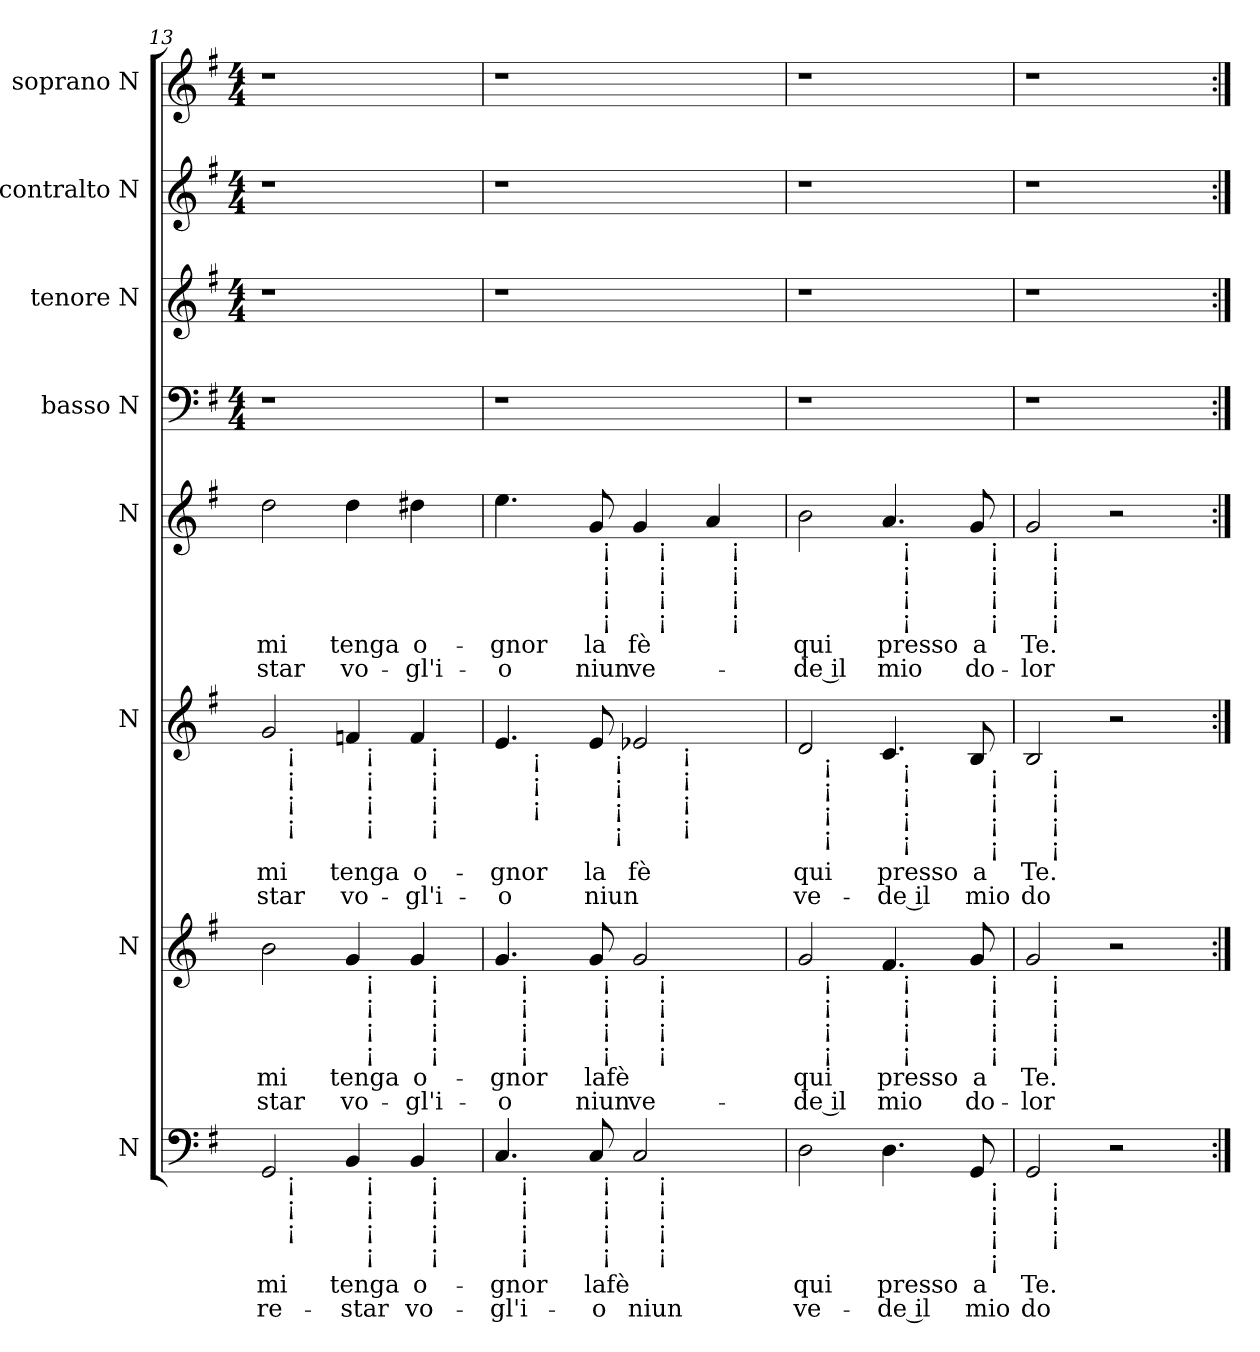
**kern	**text	**text	**kern	**text	**text	**kern	**text	**text	**kern	**text	**text	**kern	**kern	**kern	**kern
*part8	*part8	*part8	*part7	*part7	*part7	*part6	*part6	*part6	*part5	*part5	*part5	*part4	*part3	*part2	*part1
*staff8	*staff8	*staff8	*staff7	*staff7	*staff7	*staff6	*staff6	*staff6	*staff5	*staff5	*staff5	*staff4	*staff3	*staff2	*staff1
*I"N	*	*	*I"N	*	*	*I"N	*	*	*I"N	*	*	*I"basso N	*I"tenore N	*I"contralto N	*I"soprano N
*clefF4	*	*	*clefG2	*	*	*clefG2	*	*	*clefG2	*	*	*clefF4	*clefG2	*clefG2	*clefG2
*k[f#]	*	*	*k[f#]	*	*	*k[f#]	*	*	*k[f#]	*	*	*k[f#]	*k[f#]	*k[f#]	*k[f#]
*G:	*	*	*G:	*	*	*G:	*	*	*G:	*	*	*G:	*G:	*G:	*G:
*	*	*	*	*	*	*	*	*	*	*	*	*M4/4	*M4/4	*M4/4	*M4/4
=13	=13	=13	=13	=13	=13	=13	=13	=13	=13	=13	=13	=13	=13	=13	=13
!	!LO:LY:b	!LO:LY:b	!	!LO:LY:b	!LO:LY:b	!	!LO:LY:b	!LO:LY:b	!	!LO:LY:b	!LO:LY:b	!	!	!	!
*^	*	*	*^	*	*	*^	*	*	*	*	*	*	*	*	*
*	*^	*	*	*	*^	*	*	*	*^	*	*	*	*	*	*	*	*	*
*	*	*^	*	*	*	*	*	*	*	*	*	*^	*	*	*	*	*	*	*	*	*
2GG/	16.ryy	2ryy	2ryy	mi	re-	2b\	2ryy	2ryy	mi	-star	2g/	16.ryy	2ryy	2ryy	mi	-star	2dd\	mi	-star	1r	1r	1r	1r
!	!	!	!	!	!	!	!	!	!	!	!	!LO:TX:b:t=¡	!	!	!	!	!	!	!	!	!	!	!
!	!	!	!	!	!	!	!	!	!	!	!	!LO:TX:b:t=¡	!	!	!	!	!	!	!	!	!	!	!
!	!	!	!	!	!	!	!	!	!	!	!	!LO:TX:b:t=¡	!	!	!	!	!	!	!	!	!	!	!
!	!	!	!	!	!	!	!	!	!	!	!	!LO:TX:b:t=¡	!	!	!	!	!	!	!	!	!	!	!
!	!LO:TX:b:t=¡	!	!	!	!	!	!	!	!	!	!	!	!	!	!	!	!	!	!	!	!	!	!
!	!LO:TX:b:t=¡	!	!	!	!	!	!	!	!	!	!	!	!	!	!	!	!	!	!	!	!	!	!
!	!LO:TX:b:t=¡	!	!	!	!	!	!	!	!	!	!	!	!	!	!	!	!	!	!	!	!	!	!
.	2ryy	.	.	.	.	.	.	.	.	.	.	2ryy	.	.	.	.	.	.	.	.	.	.	.
!	!	!	!	!LO:LY:b	!LO:LY:b	!	!	!	!LO:LY:b	!LO:LY:b	!	!	!	!	!LO:LY:b	!LO:LY:b	!	!LO:LY:b	!LO:LY:b	!	!	!	!
4BB/	.	16ryy	4ryy	ten­ga	-star	4g/	16ryy	4ryy	ten­ga	vo-	4fn/	.	16ryy	4ryy	ten­ga	vo-	4dd\	ten­ga	vo-	.	.	.	.
!	!	!	!	!	!	!	!	!	!	!	!	!	!LO:TX:b:t=¡	!	!	!	!	!	!	!	!	!	!
!	!	!	!	!	!	!	!	!	!	!	!	!	!LO:TX:b:t=¡	!	!	!	!	!	!	!	!	!	!
!	!	!	!	!	!	!	!	!	!	!	!	!	!LO:TX:b:t=¡	!	!	!	!	!	!	!	!	!	!
!	!	!	!	!	!	!	!	!	!	!	!	!	!LO:TX:b:t=¡	!	!	!	!	!	!	!	!	!	!
!	!	!	!	!	!	!	!LO:TX:b:t=¡	!	!	!	!	!	!	!	!	!	!	!	!	!	!	!	!
!	!	!	!	!	!	!	!LO:TX:b:t=¡	!	!	!	!	!	!	!	!	!	!	!	!	!	!	!	!
!	!	!	!	!	!	!	!LO:TX:b:t=¡	!	!	!	!	!	!	!	!	!	!	!	!	!	!	!	!
!	!	!	!	!	!	!	!LO:TX:b:t=¡	!	!	!	!	!	!	!	!	!	!	!	!	!	!	!	!
!	!	!LO:TX:b:t=¡	!	!	!	!	!	!	!	!	!	!	!	!	!	!	!	!	!	!	!	!	!
!	!	!LO:TX:b:t=¡	!	!	!	!	!	!	!	!	!	!	!	!	!	!	!	!	!	!	!	!	!
!	!	!LO:TX:b:t=¡	!	!	!	!	!	!	!	!	!	!	!	!	!	!	!	!	!	!	!	!	!
!	!	!LO:TX:b:t=¡	!	!	!	!	!	!	!	!	!	!	!	!	!	!	!	!	!	!	!	!	!
.	.	4..ryy	.	.	.	.	4..ryy	.	.	.	.	.	4..ryy	.	.	.	.	.	.	.	.	.	.
.	4ryy	.	.	.	.	.	.	.	.	.	.	4ryy	.	.	.	.	.	.	.	.	.	.	.
!	!	!	!	!LO:LY:b	!LO:LY:b	!	!	!	!LO:LY:b	!LO:LY:b	!	!	!	!	!LO:LY:b	!LO:LY:b	!	!LO:LY:b	!LO:LY:b	!	!	!	!
4BB/	.	.	16ryy	o-	vo-	4g/	.	16ryy	o-	-gl'i-	4f/	.	.	16ryy	o-	-gl'i-	4dd#X\	o-	-gl'i-	.	.	.	.
!	!	!	!	!	!	!	!	!	!	!	!	!	!	!LO:TX:b:t=¡	!	!	!	!	!	!	!	!	!
!	!	!	!	!	!	!	!	!	!	!	!	!	!	!LO:TX:b:t=¡	!	!	!	!	!	!	!	!	!
!	!	!	!	!	!	!	!	!	!	!	!	!	!	!LO:TX:b:t=¡	!	!	!	!	!	!	!	!	!
!	!	!	!	!	!	!	!	!	!	!	!	!	!	!LO:TX:b:t=¡	!	!	!	!	!	!	!	!	!
!	!	!	!	!	!	!	!	!LO:TX:b:t=¡	!	!	!	!	!	!	!	!	!	!	!	!	!	!	!
!	!	!	!	!	!	!	!	!LO:TX:b:t=¡	!	!	!	!	!	!	!	!	!	!	!	!	!	!	!
!	!	!	!	!	!	!	!	!LO:TX:b:t=¡	!	!	!	!	!	!	!	!	!	!	!	!	!	!	!
!	!	!	!	!	!	!	!	!LO:TX:b:t=¡	!	!	!	!	!	!	!	!	!	!	!	!	!	!	!
!	!	!	!LO:TX:b:t=¡	!	!	!	!	!	!	!	!	!	!	!	!	!	!	!	!	!	!	!	!
!	!	!	!LO:TX:b:t=¡	!	!	!	!	!	!	!	!	!	!	!	!	!	!	!	!	!	!	!	!
!	!	!	!LO:TX:b:t=¡	!	!	!	!	!	!	!	!	!	!	!	!	!	!	!	!	!	!	!	!
!	!	!	!LO:TX:b:t=¡	!	!	!	!	!	!	!	!	!	!	!	!	!	!	!	!	!	!	!	!
.	.	.	8.ryy	.	.	.	.	8.ryy	.	.	.	.	.	8.ryy	.	.	.	.	.	.	.	.	.
.	8ryy	.	.	.	.	.	.	.	.	.	.	8ryy	.	.	.	.	.	.	.	.	.	.	.
.	32ryy	.	.	.	.	.	.	.	.	.	.	32ryy	.	.	.	.	.	.	.	.	.	.	.
=14	=14	=14	=14	=14	=14	=14	=14	=14	=14	=14	=14	=14	=14	=14	=14	=14	=14	=14	=14	=14	=14	=14	=14
!	!	!	!	!LO:LY:b	!LO:LY:b	!	!	!	!LO:LY:b	!LO:LY:b	!	!	!	!	!LO:LY:b	!LO:LY:b	!	!LO:LY:b	!LO:LY:b	!	!	!	!
*	*	*	*	*	*	*	*	*	*	*	*	*	*	*	*	*	*^	*	*	*	*	*	*
*	*	*v	*v	*	*	*	*	*	*	*	*	*	*	*	*	*	*	*^	*	*	*	*	*	*
4.C/	16.ryy	4ryy	-gnor	-gl'i-	4.g/	16.ryy	4ryy	-gnor	-o	4.e/	8ryy	4..ryy	2ryy	-gnor	-o	4.ee\	4ryy	2ryy	-gnor	-o	1r	1r	1r	1r
!	!	!	!	!	!	!LO:TX:b:t=¡	!	!	!	!	!	!	!	!	!	!	!	!	!	!	!	!	!	!
!	!	!	!	!	!	!LO:TX:b:t=¡	!	!	!	!	!	!	!	!	!	!	!	!	!	!	!	!	!	!
!	!	!	!	!	!	!LO:TX:b:t=¡	!	!	!	!	!	!	!	!	!	!	!	!	!	!	!	!	!	!
!	!	!	!	!	!	!LO:TX:b:t=¡	!	!	!	!	!	!	!	!	!	!	!	!	!	!	!	!	!	!
!	!LO:TX:b:t=¡	!	!	!	!	!	!	!	!	!	!	!	!	!	!	!	!	!	!	!	!	!	!	!
!	!LO:TX:b:t=¡	!	!	!	!	!	!	!	!	!	!	!	!	!	!	!	!	!	!	!	!	!	!	!
!	!LO:TX:b:t=¡	!	!	!	!	!	!	!	!	!	!	!	!	!	!	!	!	!	!	!	!	!	!	!
!	!LO:TX:b:t=¡	!	!	!	!	!	!	!	!	!	!	!	!	!	!	!	!	!	!	!	!	!	!	!
.	2ryy	.	.	.	.	2ryy	.	.	.	.	.	.	.	.	.	.	.	.	.	.	.	.	.	.
!	!	!	!	!	!	!	!	!	!	!	!LO:TX:b:t=¡	!	!	!	!	!	!	!	!	!	!	!	!	!
!	!	!	!	!	!	!	!	!	!	!	!LO:TX:b:t=¡	!	!	!	!	!	!	!	!	!	!	!	!	!
!	!	!	!	!	!	!	!	!	!	!	!LO:TX:b:t=¡	!	!	!	!	!	!	!	!	!	!	!	!	!
.	.	.	.	.	.	.	.	.	.	.	2..ryy	.	.	.	.	.	.	.	.	.	.	.	.	.
.	.	8ryy	.	.	.	.	8ryy	.	.	.	.	.	.	.	.	.	8ryy	.	.	.	.	.	.	.
!	!	!	!LO:LY:b	!LO:LY:b	!	!	!	!LO:LY:b	!LO:LY:b	!	!	!	!	!LO:LY:b:rj	!LO:LY:b:rj	!	!	!	!LO:LY:b	!LO:LY:b	!	!	!	!
8C/	.	32ryy	lafè	-o	8g/	.	32ryy	lafè	niun	8e/	.	.	.	la	niun	8g/	32ryy	.	la	niun	.	.	.	.
!	!	!	!	!	!	!	!	!	!	!	!	!	!	!	!	!	!LO:TX:b:t=¡	!	!	!	!	!	!	!
!	!	!	!	!	!	!	!	!	!	!	!	!	!	!	!	!	!LO:TX:b:t=¡	!	!	!	!	!	!	!
!	!	!	!	!	!	!	!	!	!	!	!	!	!	!	!	!	!LO:TX:b:t=¡	!	!	!	!	!	!	!
!	!	!	!	!	!	!	!	!	!	!	!	!	!	!	!	!	!LO:TX:b:t=¡	!	!	!	!	!	!	!
!	!	!	!	!	!	!	!LO:TX:b:t=¡	!	!	!	!	!	!	!	!	!	!	!	!	!	!	!	!	!
!	!	!	!	!	!	!	!LO:TX:b:t=¡	!	!	!	!	!	!	!	!	!	!	!	!	!	!	!	!	!
!	!	!	!	!	!	!	!LO:TX:b:t=¡	!	!	!	!	!	!	!	!	!	!	!	!	!	!	!	!	!
!	!	!	!	!	!	!	!LO:TX:b:t=¡	!	!	!	!	!	!	!	!	!	!	!	!	!	!	!	!	!
!	!	!LO:TX:b:t=¡	!	!	!	!	!	!	!	!	!	!	!	!	!	!	!	!	!	!	!	!	!	!
!	!	!LO:TX:b:t=¡	!	!	!	!	!	!	!	!	!	!	!	!	!	!	!	!	!	!	!	!	!	!
!	!	!LO:TX:b:t=¡	!	!	!	!	!	!	!	!	!	!	!	!	!	!	!	!	!	!	!	!	!	!
!	!	!LO:TX:b:t=¡	!	!	!	!	!	!	!	!	!	!	!	!	!	!	!	!	!	!	!	!	!	!
.	.	2ryy	.	.	.	.	2ryy	.	.	.	.	.	.	.	.	.	2ryy	.	.	.	.	.	.	.
!	!	!	!	!	!	!	!	!	!	!	!	!LO:TX:b:t=¡	!	!	!	!	!	!	!	!	!	!	!	!
!	!	!	!	!	!	!	!	!	!	!	!	!LO:TX:b:t=¡	!	!	!	!	!	!	!	!	!	!	!	!
!	!	!	!	!	!	!	!	!	!	!	!	!LO:TX:b:t=¡	!	!	!	!	!	!	!	!	!	!	!	!
!	!	!	!	!	!	!	!	!	!	!	!	!LO:TX:b:t=¡	!	!	!	!	!	!	!	!	!	!	!	!
.	.	.	.	.	.	.	.	.	.	.	.	2ryy	.	.	.	.	.	.	.	.	.	.	.	.
!	!	!	!	!LO:LY:b	!	!	!	!	!LO:LY:b	!	!	!	!	!LO:LY:b:rj	!	!	!	!	!LO:LY:b	!LO:LY:b	!	!	!	!
2C/	.	.	.	niun	2g/	.	.	.	ve-	2e-X/	.	.	8ryy	fè	.	4g/	.	16.ryy	fè	ve-	.	.	.	.
!	!	!	!	!	!	!	!	!	!	!	!	!	!	!	!	!	!	!LO:TX:b:t=¡	!	!	!	!	!	!
!	!	!	!	!	!	!	!	!	!	!	!	!	!	!	!	!	!	!LO:TX:b:t=¡	!	!	!	!	!	!
!	!	!	!	!	!	!	!	!	!	!	!	!	!	!	!	!	!	!LO:TX:b:t=¡	!	!	!	!	!	!
!	!	!	!	!	!	!	!	!	!	!	!	!	!	!	!	!	!	!LO:TX:b:t=¡	!	!	!	!	!	!
!	!	!	!	!	!	!LO:TX:b:t=¡	!	!	!	!	!	!	!	!	!	!	!	!	!	!	!	!	!	!
!	!	!	!	!	!	!LO:TX:b:t=¡	!	!	!	!	!	!	!	!	!	!	!	!	!	!	!	!	!	!
!	!	!	!	!	!	!LO:TX:b:t=¡	!	!	!	!	!	!	!	!	!	!	!	!	!	!	!	!	!	!
!	!	!	!	!	!	!LO:TX:b:t=¡	!	!	!	!	!	!	!	!	!	!	!	!	!	!	!	!	!	!
!	!LO:TX:b:t=¡	!	!	!	!	!	!	!	!	!	!	!	!	!	!	!	!	!	!	!	!	!	!	!
!	!LO:TX:b:t=¡	!	!	!	!	!	!	!	!	!	!	!	!	!	!	!	!	!	!	!	!	!	!	!
!	!LO:TX:b:t=¡	!	!	!	!	!	!	!	!	!	!	!	!	!	!	!	!	!	!	!	!	!	!	!
!	!LO:TX:b:t=¡	!	!	!	!	!	!	!	!	!	!	!	!	!	!	!	!	!	!	!	!	!	!	!
.	4ryy	.	.	.	.	4ryy	.	.	.	.	.	.	.	.	.	.	.	4ryy	.	.	.	.	.	.
.	.	.	.	.	.	.	.	.	.	.	.	.	32ryy	.	.	.	.	.	.	.	.	.	.	.
!	!	!	!	!	!	!	!	!	!	!	!	!	!LO:TX:b:t=¡	!	!	!	!	!	!	!	!	!	!	!
!	!	!	!	!	!	!	!	!	!	!	!	!	!LO:TX:b:t=¡	!	!	!	!	!	!	!	!	!	!	!
!	!	!	!	!	!	!	!	!	!	!	!	!	!LO:TX:b:t=¡	!	!	!	!	!	!	!	!	!	!	!
!	!	!	!	!	!	!	!	!	!	!	!	!	!LO:TX:b:t=¡	!	!	!	!	!	!	!	!	!	!	!
.	.	.	.	.	.	.	.	.	.	.	.	.	4ryy	.	.	.	.	.	.	.	.	.	.	.
.	.	.	.	.	.	.	.	.	.	.	.	.	.	.	.	4a/	.	.	.	.	.	.	.	.
!	!	!	!	!	!	!	!	!	!	!	!	!	!	!	!	!	!	!LO:TX:b:t=¡	!	!	!	!	!	!
!	!	!	!	!	!	!	!	!	!	!	!	!	!	!	!	!	!	!LO:TX:b:t=¡	!	!	!	!	!	!
!	!	!	!	!	!	!	!	!	!	!	!	!	!	!	!	!	!	!LO:TX:b:t=¡	!	!	!	!	!	!
!	!	!	!	!	!	!	!	!	!	!	!	!	!	!	!	!	!	!LO:TX:b:t=¡	!	!	!	!	!	!
.	8ryy	.	.	.	.	8ryy	.	.	.	.	.	.	.	.	.	.	.	8ryy	.	.	.	.	.	.
.	.	16.ryy	.	.	.	.	16.ryy	.	.	.	.	.	16.ryy	.	.	.	16.ryy	.	.	.	.	.	.	.
.	.	.	.	.	.	.	.	.	.	.	.	16ryy	.	.	.	.	.	.	.	.	.	.	.	.
.	32ryy	.	.	.	.	32ryy	.	.	.	.	.	.	.	.	.	.	.	32ryy	.	.	.	.	.	.
=15	=15	=15	=15	=15	=15	=15	=15	=15	=15	=15	=15	=15	=15	=15	=15	=15	=15	=15	=15	=15	=15	=15	=15	=15
!	!	!	!LO:LY:b	!LO:LY:b	!	!	!	!LO:LY:b	!LO:LY:b	!	!	!	!	!LO:LY:b	!LO:LY:b	!	!	!	!LO:LY:b	!LO:LY:b	!	!	!	!
*	*v	*v	*	*	*	*	*^	*	*	*	*	*	*	*	*	*	*	*	*	*	*	*	*	*
2D\	2...ryy	qui	ve-	2g/	16.ryy	2ryy	2...ryy	qui	-de il	2d/	16.ryy	2ryy	2...ryy	qui	ve-	2b\	2ryy	2...ryy	qui	-de il	1r	1r	1r	1r
!	!	!	!	!	!	!	!	!	!	!	!LO:TX:b:t=¡	!	!	!	!	!	!	!	!	!	!	!	!	!
!	!	!	!	!	!	!	!	!	!	!	!LO:TX:b:t=¡	!	!	!	!	!	!	!	!	!	!	!	!	!
!	!	!	!	!	!	!	!	!	!	!	!LO:TX:b:t=¡	!	!	!	!	!	!	!	!	!	!	!	!	!
!	!	!	!	!	!	!	!	!	!	!	!LO:TX:b:t=¡	!	!	!	!	!	!	!	!	!	!	!	!	!
!	!	!	!	!	!LO:TX:b:t=¡	!	!	!	!	!	!	!	!	!	!	!	!	!	!	!	!	!	!	!
!	!	!	!	!	!LO:TX:b:t=¡	!	!	!	!	!	!	!	!	!	!	!	!	!	!	!	!	!	!	!
!	!	!	!	!	!LO:TX:b:t=¡	!	!	!	!	!	!	!	!	!	!	!	!	!	!	!	!	!	!	!
!	!	!	!	!	!LO:TX:b:t=¡	!	!	!	!	!	!	!	!	!	!	!	!	!	!	!	!	!	!	!
.	.	.	.	.	2ryy	.	.	.	.	.	2ryy	.	.	.	.	.	.	.	.	.	.	.	.	.
!	!	!LO:LY:b	!LO:LY:b	!	!	!	!	!LO:LY:b	!LO:LY:b	!	!	!	!	!LO:LY:b	!LO:LY:b	!	!	!	!LO:LY:b	!LO:LY:b	!	!	!	!
4.D\	.	pres­so	-de il	4.f#/	.	16ryy	.	pres­so	mio	4.c/	.	16ryy	.	pres­so	-de il	4.a/	16ryy	.	pres­so	mio	.	.	.	.
!	!	!	!	!	!	!	!	!	!	!	!	!	!	!	!	!	!LO:TX:b:t=¡	!	!	!	!	!	!	!
!	!	!	!	!	!	!	!	!	!	!	!	!	!	!	!	!	!LO:TX:b:t=¡	!	!	!	!	!	!	!
!	!	!	!	!	!	!	!	!	!	!	!	!	!	!	!	!	!LO:TX:b:t=¡	!	!	!	!	!	!	!
!	!	!	!	!	!	!	!	!	!	!	!	!	!	!	!	!	!LO:TX:b:t=¡	!	!	!	!	!	!	!
!	!	!	!	!	!	!	!	!	!	!	!	!LO:TX:b:t=¡	!	!	!	!	!	!	!	!	!	!	!	!
!	!	!	!	!	!	!	!	!	!	!	!	!LO:TX:b:t=¡	!	!	!	!	!	!	!	!	!	!	!	!
!	!	!	!	!	!	!	!	!	!	!	!	!LO:TX:b:t=¡	!	!	!	!	!	!	!	!	!	!	!	!
!	!	!	!	!	!	!	!	!	!	!	!	!LO:TX:b:t=¡	!	!	!	!	!	!	!	!	!	!	!	!
!	!	!	!	!	!	!LO:TX:b:t=¡	!	!	!	!	!	!	!	!	!	!	!	!	!	!	!	!	!	!
!	!	!	!	!	!	!LO:TX:b:t=¡	!	!	!	!	!	!	!	!	!	!	!	!	!	!	!	!	!	!
!	!	!	!	!	!	!LO:TX:b:t=¡	!	!	!	!	!	!	!	!	!	!	!	!	!	!	!	!	!	!
!	!	!	!	!	!	!LO:TX:b:t=¡	!	!	!	!	!	!	!	!	!	!	!	!	!	!	!	!	!	!
.	.	.	.	.	.	4..ryy	.	.	.	.	.	4..ryy	.	.	.	.	4..ryy	.	.	.	.	.	.	.
.	.	.	.	.	4ryy	.	.	.	.	.	4ryy	.	.	.	.	.	.	.	.	.	.	.	.	.
.	.	.	.	.	8ryy	.	.	.	.	.	8ryy	.	.	.	.	.	.	.	.	.	.	.	.	.
!	!	!LO:LY:b	!LO:LY:b	!	!	!	!	!LO:LY:b	!LO:LY:b	!	!	!	!	!LO:LY:b	!LO:LY:b	!	!	!	!LO:LY:b	!LO:LY:b	!	!	!	!
8GG/	.	a	mio	8g/	.	.	.	a	do-	8B/	.	.	.	a	mio	8g/	.	.	a	do-	.	.	.	.
!	!	!	!	!	!	!	!	!	!	!	!	!	!	!	!	!	!	!LO:TX:b:t=¡	!	!	!	!	!	!
!	!	!	!	!	!	!	!	!	!	!	!	!	!	!	!	!	!	!LO:TX:b:t=¡	!	!	!	!	!	!
!	!	!	!	!	!	!	!	!	!	!	!	!	!	!	!	!	!	!LO:TX:b:t=¡	!	!	!	!	!	!
!	!	!	!	!	!	!	!	!	!	!	!	!	!	!	!	!	!	!LO:TX:b:t=¡	!	!	!	!	!	!
!	!	!	!	!	!	!	!	!	!	!	!	!	!LO:TX:b:t=¡	!	!	!	!	!	!	!	!	!	!	!
!	!	!	!	!	!	!	!	!	!	!	!	!	!LO:TX:b:t=¡	!	!	!	!	!	!	!	!	!	!	!
!	!	!	!	!	!	!	!	!	!	!	!	!	!LO:TX:b:t=¡	!	!	!	!	!	!	!	!	!	!	!
!	!	!	!	!	!	!	!	!	!	!	!	!	!LO:TX:b:t=¡	!	!	!	!	!	!	!	!	!	!	!
!	!	!	!	!	!	!	!LO:TX:b:t=¡	!	!	!	!	!	!	!	!	!	!	!	!	!	!	!	!	!
!	!	!	!	!	!	!	!LO:TX:b:t=¡	!	!	!	!	!	!	!	!	!	!	!	!	!	!	!	!	!
!	!	!	!	!	!	!	!LO:TX:b:t=¡	!	!	!	!	!	!	!	!	!	!	!	!	!	!	!	!	!
!	!	!	!	!	!	!	!LO:TX:b:t=¡	!	!	!	!	!	!	!	!	!	!	!	!	!	!	!	!	!
!	!LO:TX:b:t=¡	!	!	!	!	!	!	!	!	!	!	!	!	!	!	!	!	!	!	!	!	!	!	!
!	!LO:TX:b:t=¡	!	!	!	!	!	!	!	!	!	!	!	!	!	!	!	!	!	!	!	!	!	!	!
!	!LO:TX:b:t=¡	!	!	!	!	!	!	!	!	!	!	!	!	!	!	!	!	!	!	!	!	!	!	!
!	!LO:TX:b:t=¡	!	!	!	!	!	!	!	!	!	!	!	!	!	!	!	!	!	!	!	!	!	!	!
.	16ryy	.	.	.	.	.	16ryy	.	.	.	.	.	16ryy	.	.	.	.	16ryy	.	.	.	.	.	.
.	.	.	.	.	32ryy	.	.	.	.	.	32ryy	.	.	.	.	.	.	.	.	.	.	.	.	.
=16	=16	=16	=16	=16	=16	=16	=16	=16	=16	=16	=16	=16	=16	=16	=16	=16	=16	=16	=16	=16	=16	=16	=16	=16
!	!	!LO:LY:b	!LO:LY:b	!	!	!	!	!LO:LY:b	!LO:LY:b	!	!	!	!	!LO:LY:b	!LO:LY:b	!	!	!	!LO:LY:b	!LO:LY:b	!	!	!	!
*	*	*	*	*	*v	*v	*v	*	*	*	*	*	*	*	*	*	*v	*v	*	*	*	*	*	*
*	*	*	*	*	*	*	*	*	*v	*v	*v	*	*	*	*	*	*	*	*	*	*
2GG/	16.ryy	Te.	do-	2g/	16.ryy	Te.	-lor	2B/	16.ryy	Te.	do-	2g/	16.ryy	Te.	-lor	1r	1r	1r	1r
!	!	!	!	!	!	!	!	!	!	!	!	!	!LO:TX:b:t=¡	!	!	!	!	!	!
!	!	!	!	!	!	!	!	!	!	!	!	!	!LO:TX:b:t=¡	!	!	!	!	!	!
!	!	!	!	!	!	!	!	!	!	!	!	!	!LO:TX:b:t=¡	!	!	!	!	!	!
!	!	!	!	!	!	!	!	!	!	!	!	!	!LO:TX:b:t=¡	!	!	!	!	!	!
!	!	!	!	!	!	!	!	!	!LO:TX:b:t=¡	!	!	!	!	!	!	!	!	!	!
!	!	!	!	!	!	!	!	!	!LO:TX:b:t=¡	!	!	!	!	!	!	!	!	!	!
!	!	!	!	!	!	!	!	!	!LO:TX:b:t=¡	!	!	!	!	!	!	!	!	!	!
!	!	!	!	!	!	!	!	!	!LO:TX:b:t=¡	!	!	!	!	!	!	!	!	!	!
!	!	!	!	!	!LO:TX:b:t=¡	!	!	!	!	!	!	!	!	!	!	!	!	!	!
!	!	!	!	!	!LO:TX:b:t=¡	!	!	!	!	!	!	!	!	!	!	!	!	!	!
!	!	!	!	!	!LO:TX:b:t=¡	!	!	!	!	!	!	!	!	!	!	!	!	!	!
!	!	!	!	!	!LO:TX:b:t=¡	!	!	!	!	!	!	!	!	!	!	!	!	!	!
!	!LO:TX:b:t=¡	!	!	!	!	!	!	!	!	!	!	!	!	!	!	!	!	!	!
!	!LO:TX:b:t=¡	!	!	!	!	!	!	!	!	!	!	!	!	!	!	!	!	!	!
!	!LO:TX:b:t=¡	!	!	!	!	!	!	!	!	!	!	!	!	!	!	!	!	!	!
.	2ryy	.	.	.	2ryy	.	.	.	2ryy	.	.	.	2ryy	.	.	.	.	.	.
2r	.	.	.	2r	.	.	.	2r	.	.	.	2r	.	.	.	.	.	.	.
.	4ryy	.	.	.	4ryy	.	.	.	4ryy	.	.	.	4ryy	.	.	.	.	.	.
.	8ryy	.	.	.	8ryy	.	.	.	8ryy	.	.	.	8ryy	.	.	.	.	.	.
.	32ryy	.	.	.	32ryy	.	.	.	32ryy	.	.	.	32ryy	.	.	.	.	.	.
*v	*v	*	*	*	*	*	*	*v	*v	*	*	*v	*v	*	*	*	*	*	*
*	*	*	*v	*v	*	*	*	*	*	*	*	*	*	*	*	*
=:|!	=:|!	=:|!	=:|!	=:|!	=:|!	=:|!	=:|!	=:|!	=:|!	=:|!	=:|!	=:|!	=:|!	=:|!	=:|!
*-	*-	*-	*-	*-	*-	*-	*-	*-	*-	*-	*-	*-	*-	*-	*-
